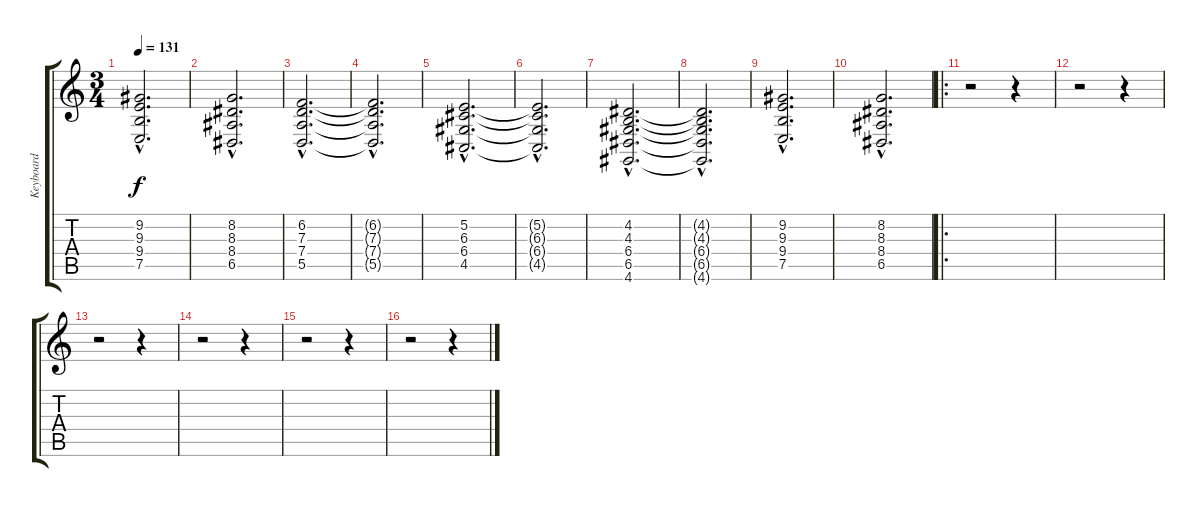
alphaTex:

\track ("Keyboard" "Keyboard") {instrument stringensemble2}
\staff {score tabs}
\tuning (E4 B3 G3 D3 A2 E2) {hide}
\ts (3 4)
\tempo 131
\clef g2
\ks c
(9.2{hac} 9.3{hac} 9.4{hac} 7.5{hac}).2{d dy f} |
(8.2{hac} 8.3{hac} 8.4{hac} 6.5{hac}).2{d} |
(6.2{hac} 7.3{hac} 7.4{hac} 5.5{hac}).2{d} |
(6.2{hac t} 7.3{hac t} 7.4{hac t} 5.5{hac t}).2{d} |
(5.2{hac} 6.3{hac} 6.4{hac} 4.5{hac}).2{d} |
(5.2{hac t} 6.3{hac t} 6.4{hac t} 4.5{hac t}).2{d} |
(4.2{hac} 4.3{hac} 6.4{hac} 6.5{hac} 4.6{hac}).2{d} |
(4.2{hac t} 4.3{hac t} 6.4{hac t} 6.5{hac t} 4.6{hac t}).2{d} |
(9.2{hac} 9.3{hac} 9.4{hac} 7.5{hac}).2{d} |
(8.2{hac} 8.3{hac} 8.4{hac} 6.5{hac}).2{d} |
\ro
r.2 r.4 |
r.2 r.4 |
r.2 r.4 |
r.2 r.4 |
r.2 r.4 |
r.2 r.4
